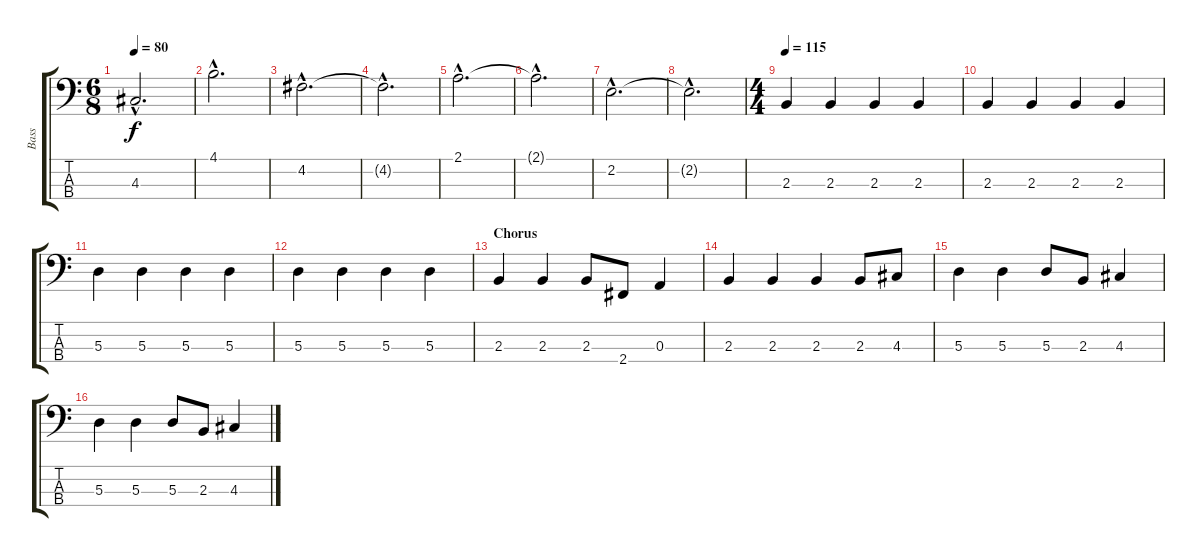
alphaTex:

\track ("Bass" "Bass") {instrument electricbasspick}
\staff {score tabs}
\tuning (G2 D2 A1 E1) {hide}
\ts (6 8)
\tempo 80
\clef f4
\ks c
4.3{hac}.2{d dy f} |
4.1{hac}.2{d} |
4.2{hac}.2{d} |
4.2{hac t}.2{d} |
2.1{hac}.2{d} |
2.1{hac t}.2{d} |
2.2{hac}.2{d} |
2.2{hac t}.2{d} |
\ts (4 4)
\tempo 115
2.3.4 2.3.4 2.3.4 2.3.4 |
2.3.4 2.3.4 2.3.4 2.3.4 |
5.3.4 5.3.4 5.3.4 5.3.4 |
5.3.4 5.3.4 5.3.4 5.3.4 |
\section ("" "Chorus")
2.3.4 2.3.4 2.3.8 2.4.8 0.3.4 |
2.3.4 2.3.4 2.3.4 2.3.8 4.3.8 |
5.3.4 5.3.4 5.3.8 2.3.8 4.3.4 |
5.3.4 5.3.4 5.3.8 2.3.8 4.3.4
